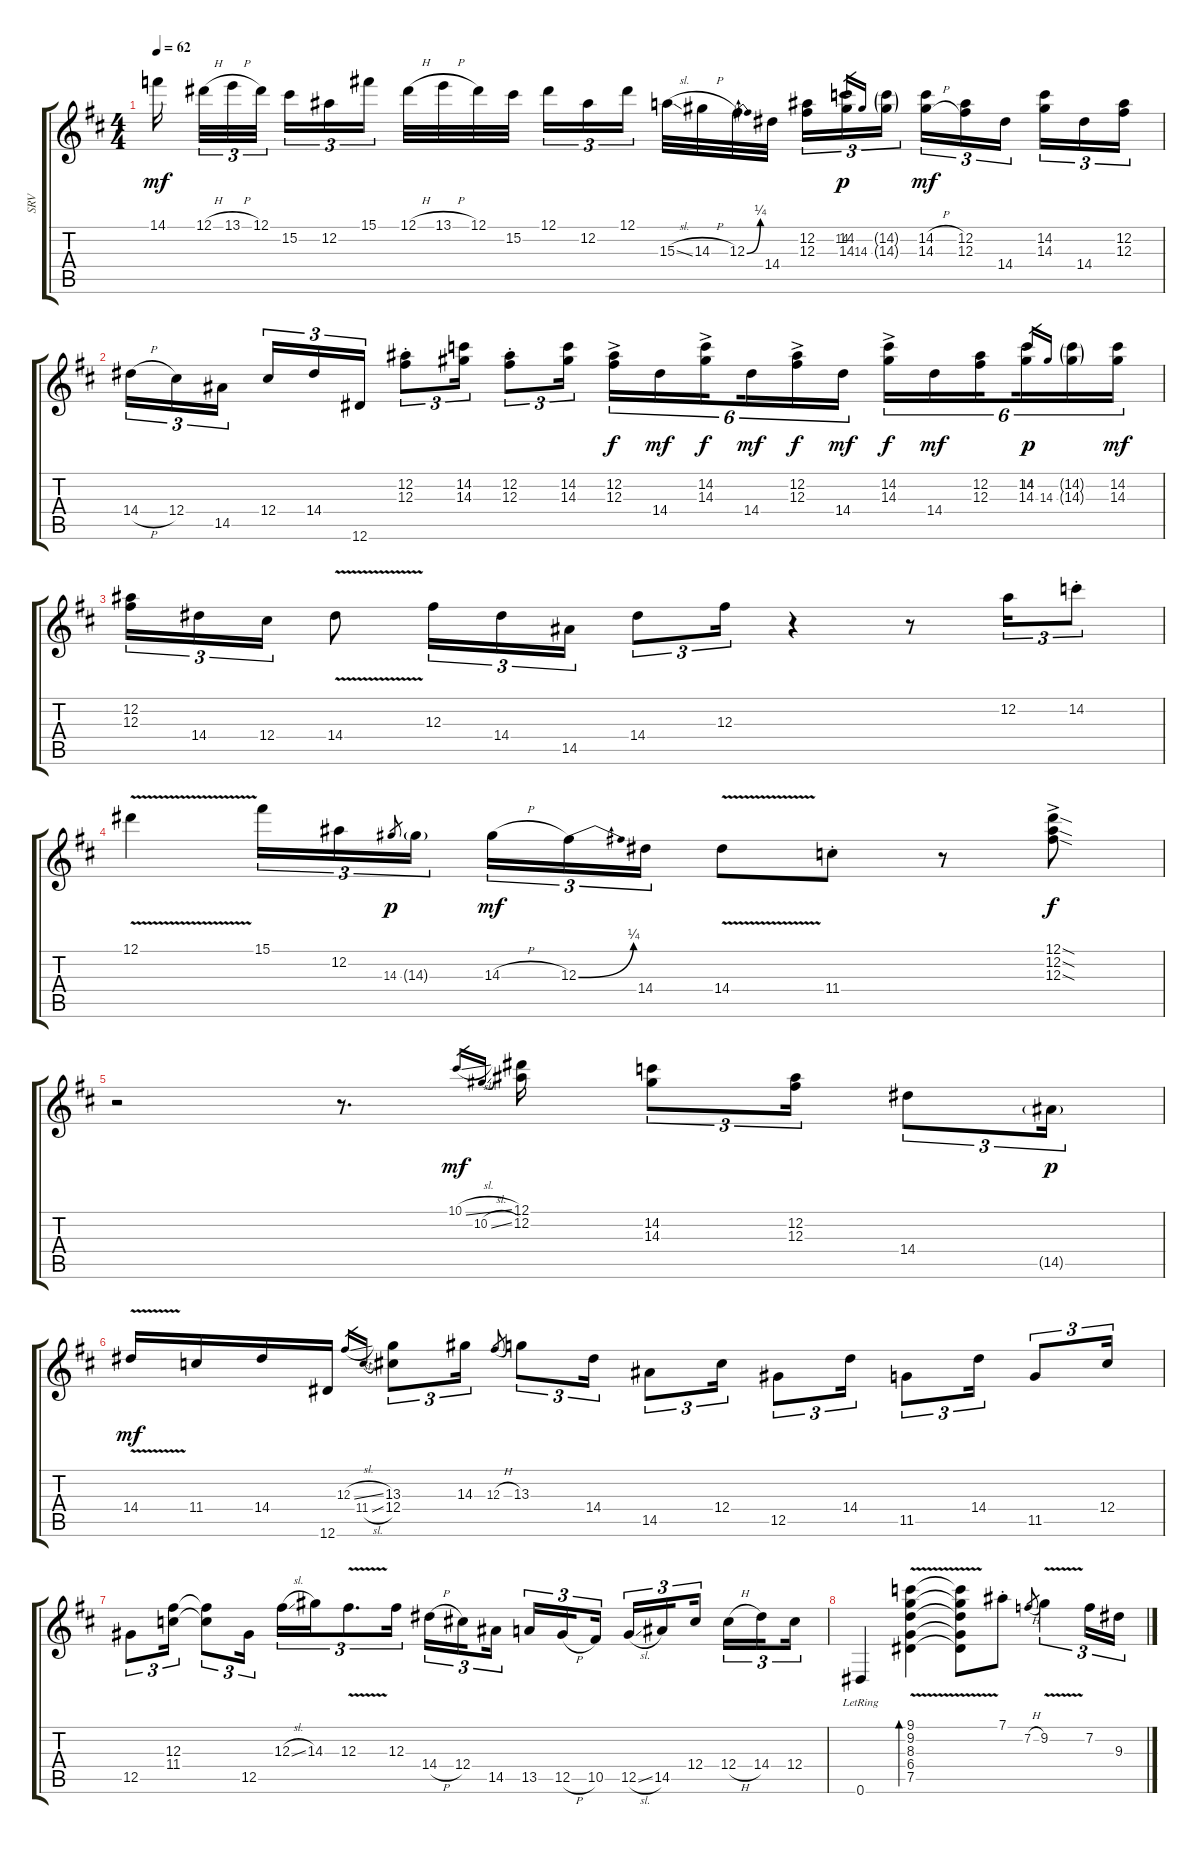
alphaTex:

\track ("SRV" "SRV") {instrument electricguitarclean}
\staff {score tabs}
\tuning (Eb4 Bb3 Gb3 Db3 Ab2 Eb2) {hide}
\ts (4 4)
\tempo 62
\clef g2
\ks d
14.1.16{dy mf beam splitsecondary} 12.1{h}.32{tu (3 2)} 13.1{h}.32{tu (3 2)} 12.1.32{tu (3 2) beam splitsecondary} 15.2.16{tu (3 2)} 12.2.16{tu (3 2)} 15.1.16{tu (3 2)} 12.1{h}.32 13.1{h}.32 12.1.32 15.2.32{beam splitsecondary} 12.1.16{tu (3 2)} 12.2.16{tu (3 2)} 12.1.16{tu (3 2)} 15.3{sl}.32 14.3{h}.32 12.3{be (bend 0 0 60 1)}.32 14.4.32{beam splitsecondary} (12.2 12.3).16{tu (3 2)} (14.2 14.3).16{tu (3 2)} 14.2.16{gr dy p} 14.3.16{gr} (14.2{g} 14.3{g}).16{tu (3 2)} (14.2{h} 14.3{h}).16{tu (3 2) dy mf} (12.2 12.3).16{tu (3 2)} 14.4.16{tu (3 2) beam splitsecondary} (14.2 14.3).16{tu (3 2)} 14.4.16{tu (3 2)} (12.2 12.3).16{tu (3 2)} |
14.4{h}.16{tu (3 2)} 12.4.16{tu (3 2)} 14.5.16{tu (3 2) beam splitsecondary} 12.4.16{tu (3 2)} 14.4.16{tu (3 2)} 12.6.16{tu (3 2)} (12.2{st} 12.3{st}).8{tu (3 2)} (14.2 14.3).16{tu (3 2)} (12.2{st} 12.3{st}).8{tu (3 2)} (14.2 14.3).16{tu (3 2)} (12.2{ac} 12.3{ac}).16{tu (6 4) dy f} 14.4.16{tu (6 4) dy mf} (14.2{ac} 14.3{ac}).16{tu (6 4) dy f beam splitsecondary} 14.4.16{tu (6 4) dy mf} (12.2{ac} 12.3{ac}).16{tu (6 4) dy f} 14.4.16{tu (6 4) dy mf} (14.2{ac} 14.3{ac}).16{tu (6 4) dy f} 14.4.16{tu (6 4) dy mf} (12.2 12.3).16{tu (6 4) beam splitsecondary} (14.2 14.3).16{tu (6 4)} 14.2.16{gr dy p} 14.3.16{gr} (14.2{g} 14.3{g}).16{tu (6 4)} (14.2 14.3).16{tu (6 4) dy mf} |
(12.2 12.3).16{tu (3 2)} 14.4.16{tu (3 2)} 12.4.16{tu (3 2)} 14.4{v}.8 12.3.16{tu (3 2)} 14.4.16{tu (3 2)} 14.5.16{tu (3 2)} 14.4.8{tu (3 2)} 12.3.16{tu (3 2)} r.4 r.8 12.2.16{tu (3 2)} 14.2{st}.8{tu (3 2)} |
12.1{v}.4 15.1.16{tu (3 2)} 12.2.16{tu (3 2)} 14.3.8{gr dy p} 14.3{g}.16{tu (3 2) beam splitsecondary} 14.3{h}.16{tu (3 2) dy mf} 12.3{be (bend 0 0 60 1)}.16{tu (3 2)} 14.4.16{tu (3 2)} 14.4{v}.8 11.4{st}.8 r.8 (12.1{sod ac} 12.2{sod ac} 12.3{sod ac}).8{dy f} |
r.2 r.8{d} 10.1{sl}.16{gr dy mf} 10.2{sl}.16{gr} (12.1 12.2).16 (14.2 14.3).8{tu (3 2)} (12.2 12.3).16{tu (3 2)} 14.4.8{tu (3 2)} 14.5{g}.16{tu (3 2) dy p} |
14.4{v}.16{dy mf} 11.4.16 14.4.16 12.6.16 12.3{sl}.16{gr} 11.4{sl}.16{gr} (13.3 12.4).8{tu (3 2)} 14.3.16{tu (3 2)} 12.3{h}.8{gr} 13.3.8{tu (3 2)} 14.4.16{tu (3 2)} 14.5.8{tu (3 2)} 12.4.16{tu (3 2)} 12.5.8{tu (3 2)} 14.4.16{tu (3 2)} 11.5.8{tu (3 2)} 14.4.16{tu (3 2)} 11.5.8{tu (3 2)} 12.4.16{tu (3 2)} |
12.5.8{tu (3 2)} (12.3 11.4).16{tu (3 2)} (12.3{t} 11.4{t}).8{tu (3 2)} 12.5.16{tu (3 2)} 12.3{sl}.16{tu (3 2)} 14.3.16{tu (3 2)} 12.3{v}.8{d tu (3 2)} 12.3.16{tu (3 2)} 14.4{h}.16{tu (3 2)} 12.4.16{tu (3 2) beam splitsecondary} 14.5.16{tu (3 2)} 13.5.16{tu (3 2)} 12.5{h}.16{tu (3 2) beam splitsecondary} 10.5.16{tu (3 2)} 12.5{sl}.16{tu (3 2)} 14.5.16{tu (3 2) beam splitsecondary} 12.4.16{tu (3 2)} 12.4{h}.16{tu (3 2)} 14.4.16{tu (3 2) beam splitsecondary} 12.4.16{tu (3 2)} |
0.6{lr}.4 (9.1{v} 9.2 8.3 6.4 7.5).4{bd 30} (9.1{v t} 9.2{t} 8.3{t} 6.4{t} 7.5{t}).8 7.1{st}.8 7.2{h}.8{gr} 9.2{v}.4{tu (3 2)} 7.2.16{tu (3 2)} 9.3.16{tu (3 2)}
